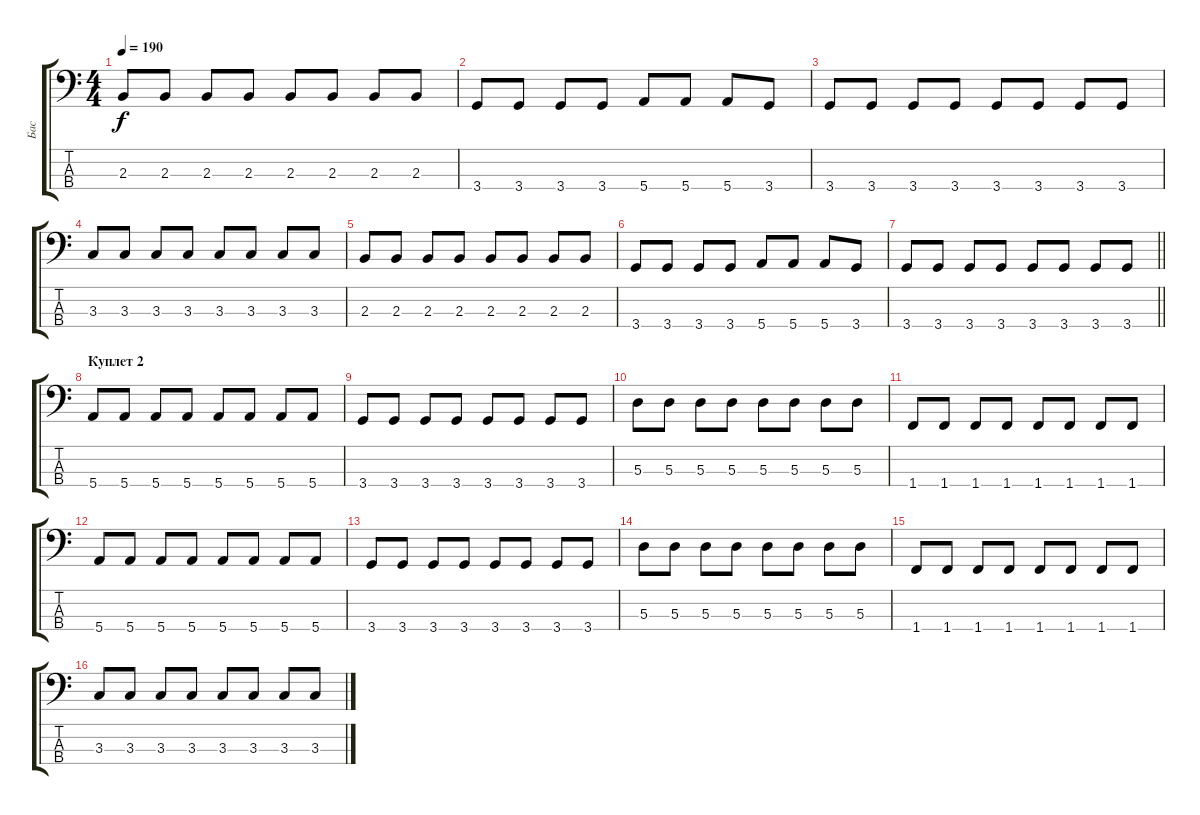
\track ("Бас" "Бас") {instrument electricbassfinger}
\staff {score tabs}
\tuning (G2 D2 A1 E1) {hide}
\ts (4 4)
\tempo 190
\clef f4
\ks c
2.3.8{dy f} 2.3.8 2.3.8 2.3.8 2.3.8 2.3.8 2.3.8 2.3.8 |
3.4.8 3.4.8 3.4.8 3.4.8 5.4.8 5.4.8 5.4.8 3.4.8 |
3.4.8 3.4.8 3.4.8 3.4.8 3.4.8 3.4.8 3.4.8 3.4.8 |
3.3.8 3.3.8 3.3.8 3.3.8 3.3.8 3.3.8 3.3.8 3.3.8 |
2.3.8 2.3.8 2.3.8 2.3.8 2.3.8 2.3.8 2.3.8 2.3.8 |
3.4.8 3.4.8 3.4.8 3.4.8 5.4.8 5.4.8 5.4.8 3.4.8 |
\barLineRight lightlight
3.4.8 3.4.8 3.4.8 3.4.8 3.4.8 3.4.8 3.4.8 3.4.8 |
\section ("" "Куплет 2")
5.4.8 5.4.8 5.4.8 5.4.8 5.4.8 5.4.8 5.4.8 5.4.8 |
3.4.8 3.4.8 3.4.8 3.4.8 3.4.8 3.4.8 3.4.8 3.4.8 |
5.3.8 5.3.8 5.3.8 5.3.8 5.3.8 5.3.8 5.3.8 5.3.8 |
1.4.8 1.4.8 1.4.8 1.4.8 1.4.8 1.4.8 1.4.8 1.4.8 |
5.4.8 5.4.8 5.4.8 5.4.8 5.4.8 5.4.8 5.4.8 5.4.8 |
3.4.8 3.4.8 3.4.8 3.4.8 3.4.8 3.4.8 3.4.8 3.4.8 |
5.3.8 5.3.8 5.3.8 5.3.8 5.3.8 5.3.8 5.3.8 5.3.8 |
1.4.8 1.4.8 1.4.8 1.4.8 1.4.8 1.4.8 1.4.8 1.4.8 |
3.3.8 3.3.8 3.3.8 3.3.8 3.3.8 3.3.8 3.3.8 3.3.8
